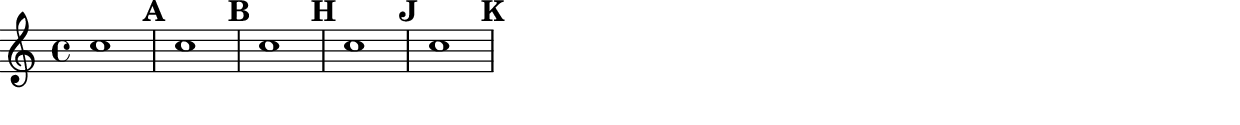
%% Generated by lilypond-book
%% Options: [exampleindent=10.16\mm,fragment,indent=0\mm,line-width=160\mm,quote,relative=2]
\include "lilypond-book-preamble.ly"


% ****************************************************************
% Start cut-&-pastable-section
% ****************************************************************

#(ly:set-option 'eps-box-padding 3.000000)



\paper {
  indent = 0\mm
  line-width = 160\mm
  % offset the left padding, also add 1mm as lilypond creates cropped
  % images with a little space on the right
  line-width = #(- line-width (* mm  3.000000) (* mm 1))
  line-width = 160\mm - 2.0 * 10.16\mm
  % offset the left padding, also add 1mm as lilypond creates cropped
  % images with a little space on the right
  line-width = #(- line-width (* mm  3.000000) (* mm 1))
}

\layout {
  
}


\relative c''
{


% ****************************************************************
% ly snippet contents follows:
% ****************************************************************
\sourcefileline 3162
c1 \mark \default
c1 \mark \default
c1 \mark #8
c1 \mark \default
c1 \mark \default



% ****************************************************************
% end ly snippet
% ****************************************************************
}
